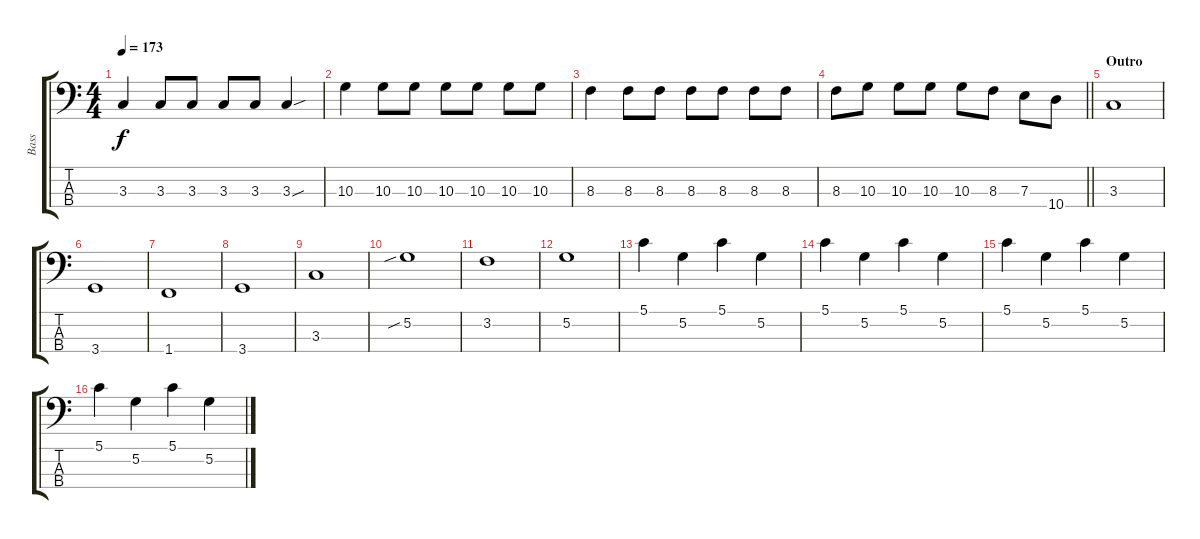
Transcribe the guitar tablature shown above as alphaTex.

\track ("Bass" "Bass") {instrument electricbasspick}
\staff {score tabs}
\tuning (G2 D2 A1 E1) {hide}
\ts (4 4)
\tempo 173
\clef f4
\ks c
3.3.4{dy f} 3.3.8 3.3.8 3.3.8 3.3.8 3.3{sou}.4 |
10.3.4 10.3.8 10.3.8 10.3.8 10.3.8 10.3.8 10.3.8 |
8.3.4 8.3.8 8.3.8 8.3.8 8.3.8 8.3.8 8.3.8 |
\barLineRight lightlight
8.3.8 10.3.8 10.3.8 10.3.8 10.3.8 8.3.8 7.3.8 10.4.8 |
\section ("" "Outro")
3.3.1 |
3.4.1 |
1.4.1 |
3.4.1 |
3.3.1 |
5.2{sib}.1 |
3.2.1 |
5.2.1 |
5.1.4 5.2.4 5.1.4 5.2.4 |
5.1.4 5.2.4 5.1.4 5.2.4 |
5.1.4 5.2.4 5.1.4 5.2.4 |
5.1.4 5.2.4 5.1.4 5.2.4
